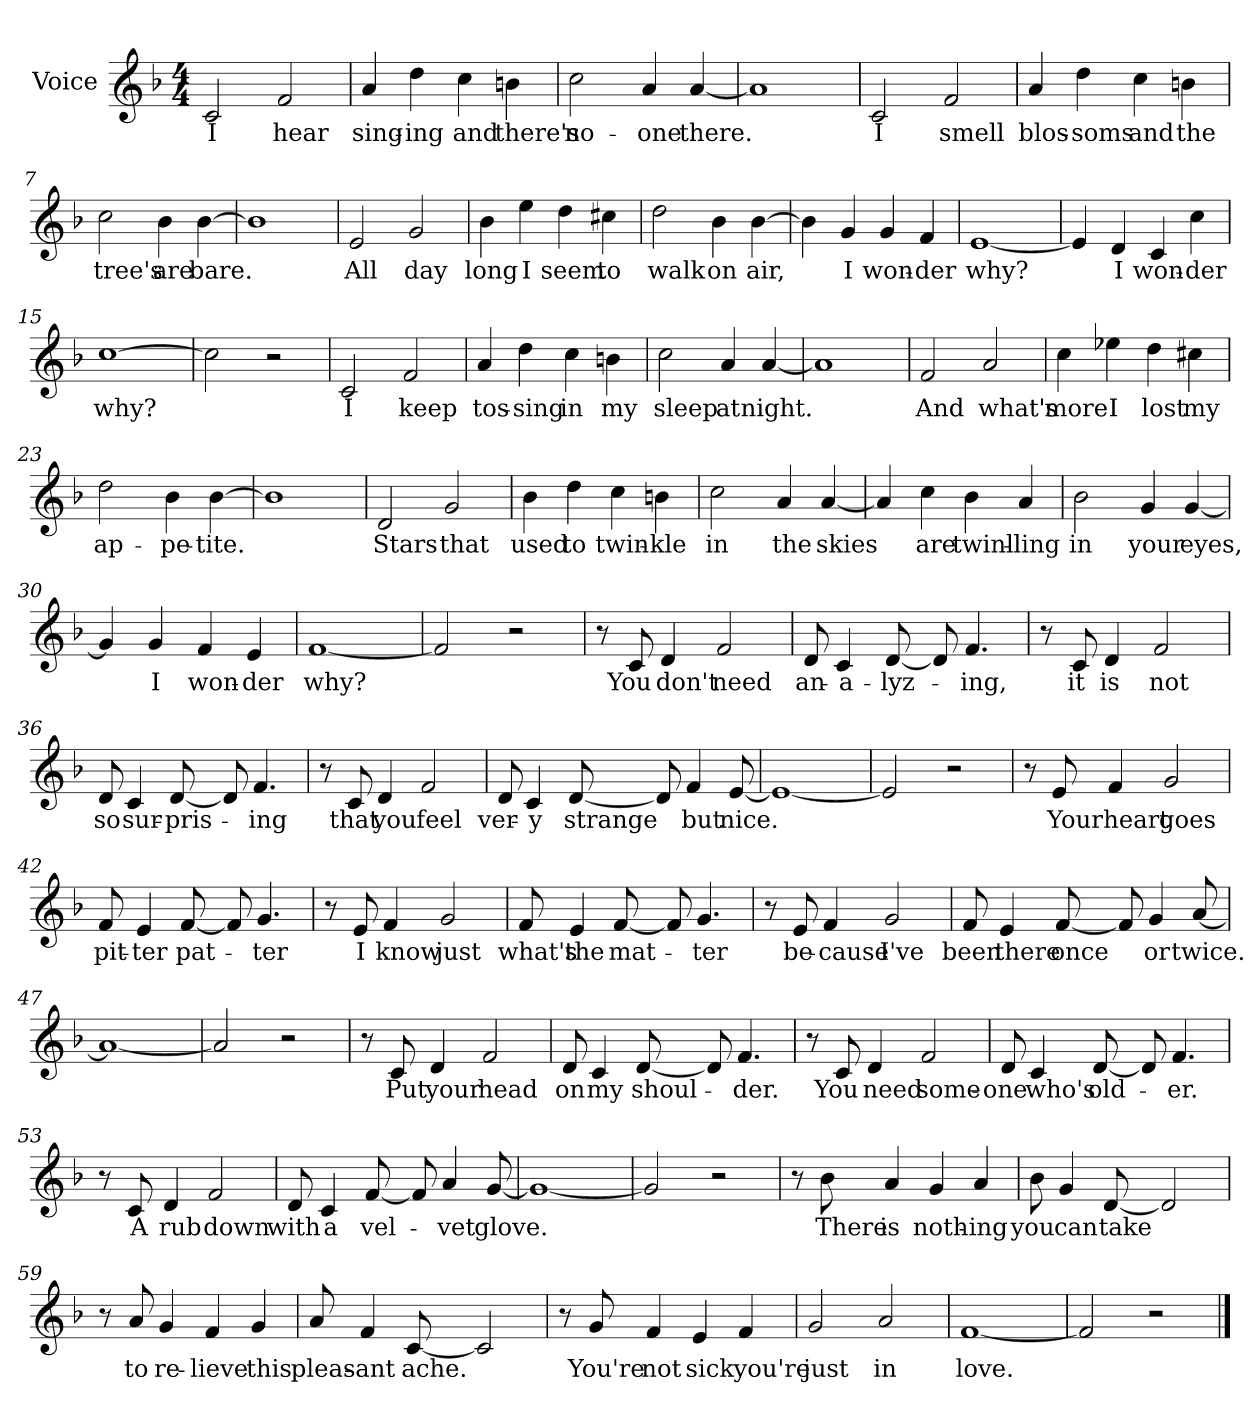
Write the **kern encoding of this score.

**kern	**text
*part1	*part1
*staff1	*staff1
*I"Voice	*
*clefG2	*
*k[b-]	*
*F:	*
*M4/4	*
=1	=1
2c/	I
2f/	hear
=2	=2
4a/	sing-
4dd\	-ing
4cc\	and
4bn\	there's
=3	=3
2cc\	no-
4a/	-one
[4a/	there.
=4	=4
1a]	.
=5	=5
2c/	I
2f/	smell
!!LO:LB:g=z
=6	=6
4a/	blos-
4dd\	-soms
4cc\	and
4bn\	the
=7	=7
2cc\	tree's
4b-\	are
[4b-\	bare.
=8	=8
1b-]	.
=9	=9
2e/	All
2g/	day
=10	=10
4b-\	long
4ee\	I
4dd\	seem
4cc#X\	to
!!LO:LB:g=z
=11	=11
2dd\	walk
4b-\	on
[4b-\	air,
=12	=12
4b-\]	.
4g/	I
4g/	won-
4f/	-der
=13	=13
[1e	why?
=14	=14
4e/]	.
4d/	I
4c/	won-
4cc\	-der
=15	=15
[1cc	why?
=16	=16
2cc\]	.
2r	.
=17	=17
2c/	I
2f/	keep
!!LO:LB:g=z
=18	=18
4a/	tos-
4dd\	-sing
4cc\	in
4bn\	my
=19	=19
2cc\	sleep
4a/	at
[4a/	night.
=20	=20
1a]	.
=21	=21
2f/	And
2a/	what's
=22	=22
4cc\	more
4ee-X\	I
4dd\	lost
4cc#X\	my
!!LO:LB:g=z
=23	=23
2dd\	ap-
4b-\	-pe-
[4b-\	-tite.
=24	=24
1b-]	.
=25	=25
2d/	Stars
2g/	that
=26	=26
4b-\	used
4dd\	to
4cc\	twin-
4bn\	-kle
=27	=27
2cc\	in
4a/	the
[4a/	skies
!!LO:LB:g=z
=28	=28
4a/]	.
4cc\	are
4b-\	twinl-
4a/	-ling
=29	=29
2b-\	in
4g/	your
[4g/	eyes,
=30	=30
4g/]	.
4g/	I
4f/	won-
4e/	-der
=31	=31
[1f	why?
=32	=32
2f/]	.
2r	.
!!LO:LB:g=z
=33	=33
8r	.
8c/	You
4d/	don't
2f/	need
=34	=34
8d/	an-
4c/	-a-
[8d/	lyz-
8d/]	.
4.f/	-ing,
=35	=35
8r	.
8c/	it
4d/	is
2f/	not
=36	=36
8d/	so
4c/	sur-
[8d/	pris-
8d/]	.
4.f/	-ing
!!LO:LB:g=z
=37	=37
8r	.
8c/	that
4d/	you
2f/	feel
=38	=38
8d/	ver-
4c/	-y
[8d/	strange
8d/]	.
4f/	but
[8e/	nice.
=39	=39
1e_	.
=40	=40
2e/]	.
2r	.
=41	=41
8r	.
8e/	Your
4f/	heart
2g/	goes
!!LO:PB:g=z
=42	=42
8f/	pit-
4e/	-ter
[8f/	pat-
8f/]	.
4.g/	-ter
=43	=43
8r	.
8e/	I
4f/	know
2g/	just
=44	=44
8f/	what's
4e/	the
[8f/	mat-
8f/]	.
4.g/	-ter
!!LO:LB:g=z
=45	=45
8r	.
8e/	be-
4f/	-cause
2g/	I've
=46	=46
8f/	been
4e/	there
[8f/	once
8f/]	.
4g/	or
[8a/	twice.
=47	=47
1a_	.
=48	=48
2a/]	.
2r	.
!!LO:LB:g=z
=49	=49
8r	.
8c/	Put
4d/	your
2f/	head
=50	=50
8d/	on
4c/	my
[8d/	shoul-
8d/]	.
4.f/	-der.
=51	=51
8r	.
8c/	You
4d/	need
2f/	some-
!!LO:LB:g=z
=52	=52
8d/	-one
4c/	who's
[8d/	old-
8d/]	.
4.f/	-er.
=53	=53
8r	.
8c/	A
4d/	rub
2f/	down
=54	=54
8d/	with
4c/	a
[8f/	vel-
8f/]	.
4a/	-vet
[8g/	glove.
=55	=55
1g_	.
=56	=56
2g/]	.
2r	.
!!LO:LB:g=z
=57	=57
8r	.
8b-\	There
4a/	is
4g/	noth-
4a/	-ing
=58	=58
8b-\	you
4g/	can
[8d/	take
2d/]	.
=59	=59
8r	.
8a/	to
4g/	re-
4f/	-lieve
4g/	this
=60	=60
8a/	pleas-
4f/	-ant
[8c/	ache.
2c/]	.
!!LO:LB:g=z
=61	=61
8r	.
8g/	You're
4f/	not
4e/	sick
4f/	you're
=62	=62
2g/	just
2a/	in
=63	=63
[1f	love.
=64	=64
2f/]	.
2r	.
==	==
*-	*-
